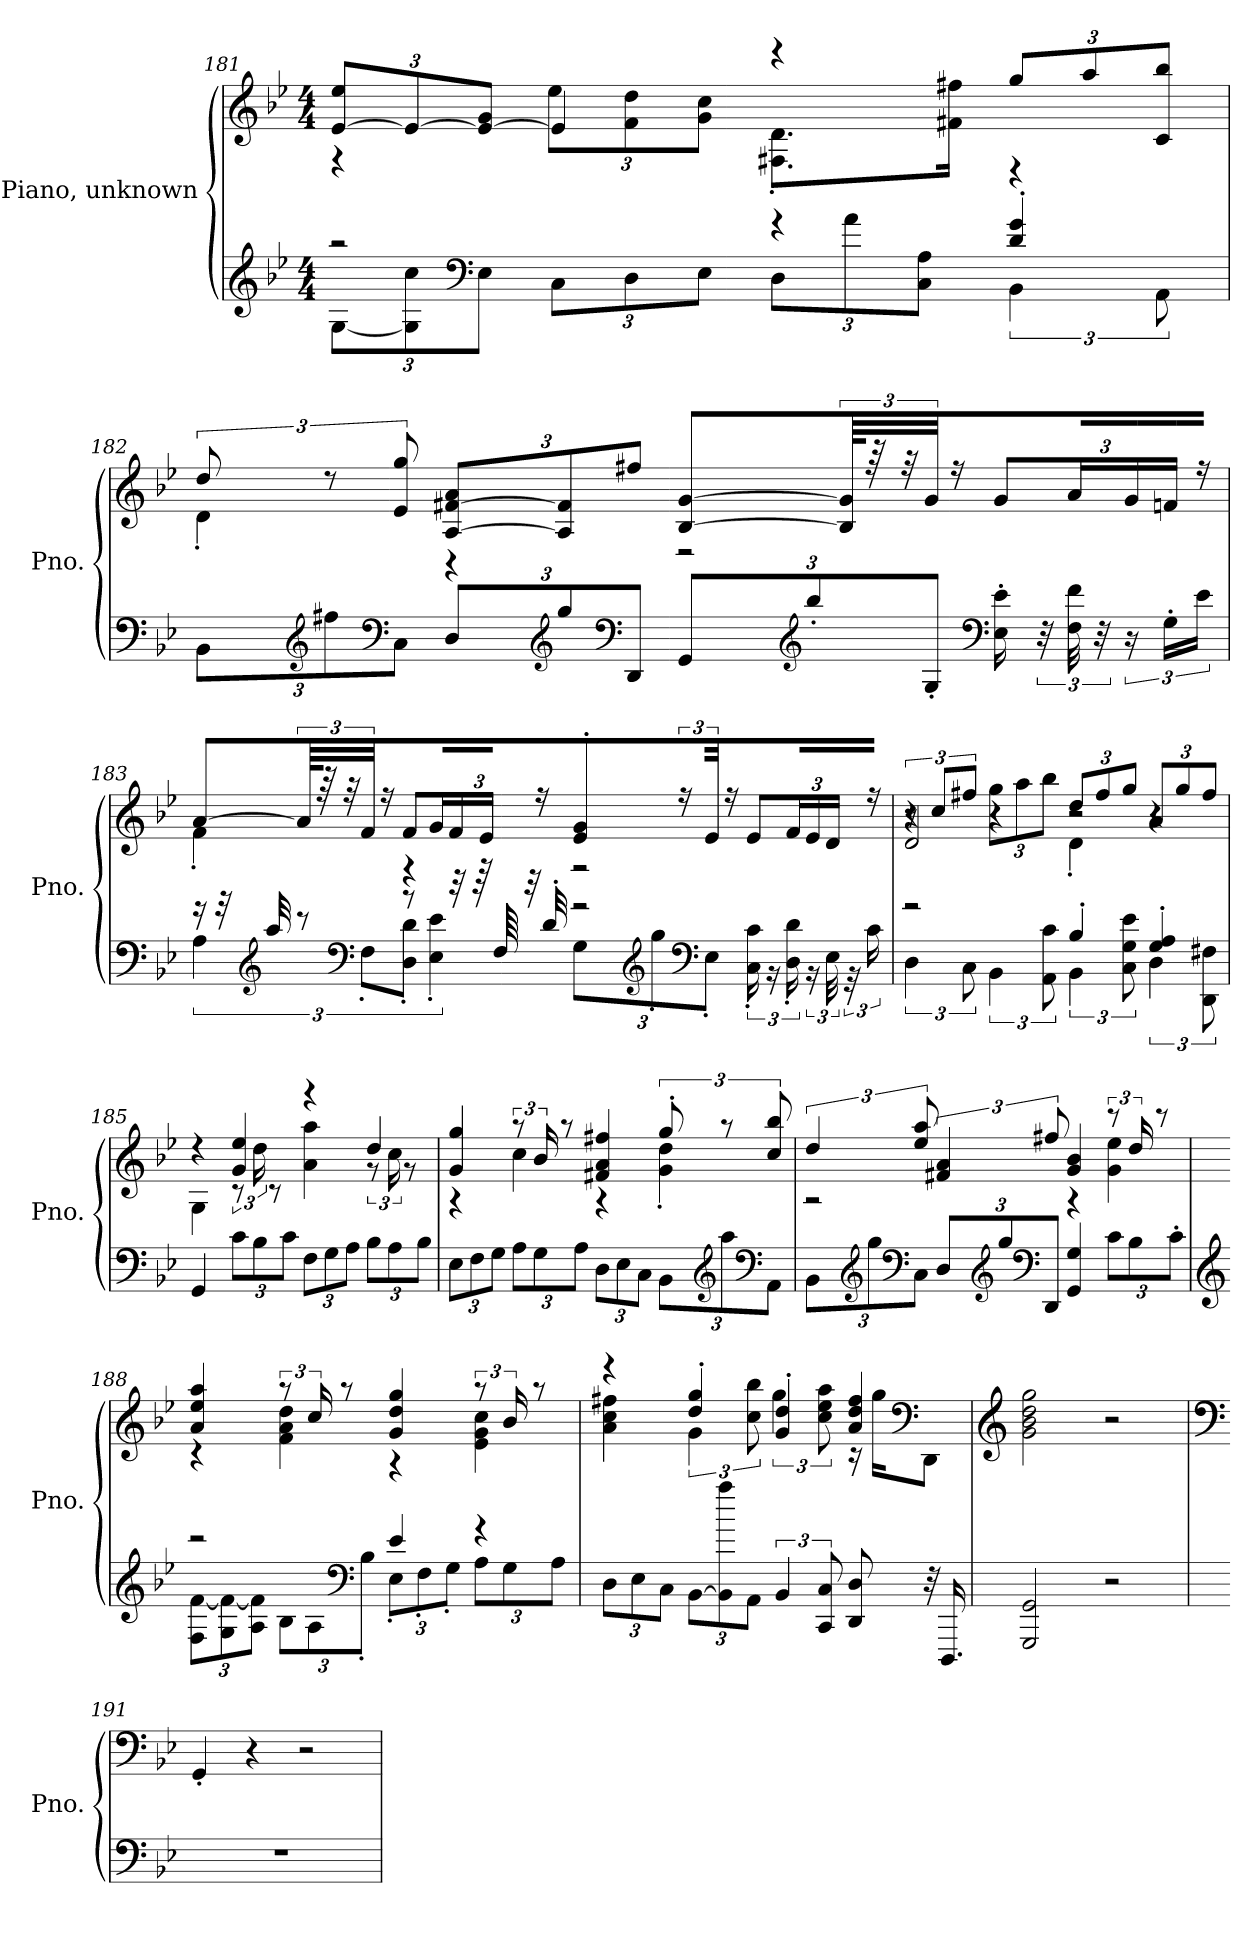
**kern	**kern
*part1	*part1
*staff2	*staff1
*I"Piano, unknown	*
*I'Pno.	*
!!LO:LB:g=z
*clefG2	*clefG2
*k[b-e-]	*k[b-e-]
*M4/4	*M4/4
=181	=181
*^	*
*	*Xbrackettup	*Xbrackettup
*	*	*^
2r	[12G\L	[12e-/ 12ee-/L	4r
.	12G\] 12cc\	12e-/_	.
*clefF4	*	*	*
.	12E-\J	12e-/_ 12g/J	.
.	12C\L	4e-/]	12ee-\L
.	12D\	.	12f\ 12dd\
.	12E-\J	.	12g\ 12cc\J
4r	12D\L	4r	8.F#X\' 8.d\'L
.	12a\	.	.
.	12C\ 12A\J	.	.
.	.	.	16f#X\ 16ff#X\Jk
*	*brackettup	*	*
4d/' 4g/'	6BB-\	12gg/L	4r
.	.	12aa/	.
.	12AA\	12c/ 12bb-/J	.
*v	*v	*	*
!!LO:LB:g=z	!!
=182	=182	=182
*Xbrackettup	*brackettup	*
12BB-\L	12dd/	4d'\
*clefG2	*	*
12ff#X\	12r	.
*clefF4	*	*
12C\J	12e-/ 12gg/	.
*	*Xbrackettup	*
12D/L	[12A/ [12f#X/ 12a/L	4r
*clefG2	*	*
12gg/	12A/] 12f#/]	.
*clefF4	*	*
12DD/J	12ff#X/J	.
12GG/L	[8B-/ [8g/L	2r
*clefG2	*	*
12bb-'/	.	.
*	*brackettup	*
.	96B-/] 96g/]Jkkk	.
.	96r	.
.	48r	.
12G'/J	48g/	.
.	16r	.
*clefF4	*	*
*	*Xbrackettup	*
16E-\' 16e-\'	12g/L	.
*brackettup	*	*
48r	.	.
48F\ 48f\	24a/L	.
48r	.	.
*	*brackettup	*
24r	24g/	.
24G'\LL	24fn/JJ	.
24e-\JJ	24r	.
!!LO:LB:g=z	!!
=183	=183	=183
*^	*	*
16r	6A\	[8a/L	4f'\
32r	.	.	.
*clefG2	*	*	*
32aa/	.	.	.
8r	.	96a/Jkkk]	.
.	.	96r	.
.	.	48r	.
*clefF4	*	*	*
.	12F'\L	48f/	.
.	.	16r	.
*	*	*Xbrackettup	*
8r	12D\' 12d\'J	12f/L	4r
.	6E-\' 6e-\'	24g/L	.
*	*	*brackettup	*
32r	.	24f/	.
64r	.	.	.
.	.	24e-/JJ	.
64F/	.	.	.
32r	.	.	.
.	.	24r	.
32d'/	.	.	.
*	*Xbrackettup	*	*
2r	12G\L	8e-/' 8g/'	2r
*clefG2	*	*	*
.	12gg'\	.	.
.	.	24r	.
*clefF4	*	*	*
.	12E-'\J	48e-/	.
.	.	16r	.
*	*brackettup	*Xbrackettup	*
.	24C\' 24c\'	12e-/L	.
.	24r	.	.
.	24D\' 24d\'	24f/L	.
*	*	*brackettup	*
.	24r	24e-/	.
.	48E-\	24d/JJ	.
.	48r	.	.
.	24c\	24r	.
!!LO:PB:g=z
=184	=184	=184	=184
*	*	*	*^
2r	6D\	12r	4r	2d/
.	.	12cc/L	.	.
.	12C\	12ff#X/J	.	.
*	*	*	*Xbrackettup	*
.	6BB-\	4r	12gg\L	.
.	.	.	12aa\	.
.	12AA\ 12c\	.	12bb-\J	.
4B-'/	6BB-\	12dd/L	4d'\	2r
.	.	12ff#/	.	.
.	12C\ 12G\ 12e-\	12gg/J	.	.
4G/' 4A/'	6D\	12a/L	4r	.
.	.	12gg/	.	.
.	12DD\ 12F#X\	12ff#/J	.	.
*v	*v	*	*	*
*	*	*v	*v
=185	=185	=185
4GG/	4r	4G\
*Xbrackettup	*	*brackettup
12c\L	4g/ 4ee-/	12r
12B-\	.	24dd\
.	.	8r
12c\J	.	.
12F\L	4r	4a\ 4aa\
12G\	.	.
12A\J	.	.
12B-\L	4dd/	12r
12A\	.	24cc\
.	.	8r
12B-\J	.	.
=186	=186	=186
12E-\L	4g/ 4gg/	4r
12F\	.	.
12G\J	.	.
12A\L	12r	4cc\
12G\	24b-/	.
.	8r	.
12A\J	.	.
12D\L	4f#X/ 4a/ 4ff#X/	4r
12E-\	.	.
12C\J	.	.
12BB-\L	12gg'/	4g\' 4dd\'
*clefG2	*	*
12aa\	12r	.
*clefF4	*	*
12AA\J	12cc/ 12bb-/	.
!!LO:LB:g=z	!!
=187	=187	=187
12BB-\L	6dd/	2r
*clefG2	*	*
12gg\	.	.
*clefF4	*	*
12C\J	12ee-/ 12aa/	.
12D/L	6f#X/ 6a/	.
*clefG2	*	*
12gg/	.	.
*clefF4	*	*
12DD/J	12ff#X/	.
4GG/ 4G/	4g/ 4b-/	4r
12c\L	12r	4g\ 4ee-\
12B-\	24dd/	.
.	8r	.
12c'\J	.	.
=188	=188	=188
*clefG2	*	*
*^	*	*
2r	12F\ [12f\L	4a/ 4ee-/ 4aa/	4r
.	12G\ 12f\_	.	.
.	12A\ 12f\]J	.	.
.	12B-\L	12r	4f\ 4a\ 4dd\
.	12A\	24cc/	.
.	.	8r	.
*clefF4	*	*	*
.	12B-'\J	.	.
4e-/	12E-'\L	4g/ 4dd/ 4gg/	4r
.	12F'\	.	.
.	12G'\J	.	.
4r	12A\L	12r	4e-\ 4g\ 4cc\
.	12G\	24b-/	.
.	.	8r	.
.	12A\J	.	.
*v	*v	*	*
!!LO:LB:g=z	!!
=189	=189	=189
12D\L	4r	4a\ 4cc\ 4ff#X\
12E-\	.	.
12C\J	.	.
[12BB-\L	4dd/' 4gg/'	6g\
12BB-\] 12aa\	.	.
12AA\J	.	12cc\ 12bb-\
*brackettup	*	*
6BB-/	4g/' 4dd/'	6gg\
12CC/ 12C/	.	12cc\ 12ee-\ 12aa\
8DD/ 8D/	4a/ 4dd/ 4ff#/	16r
.	.	16gg\KL
*	*clefF4	*
32r	.	8DD\J
16.DDD/	.	.
*	*v	*v
=190	=190
*	*clefG2
2GGG/ 2GG/	2g\ 2b-\ 2dd\ 2gg\
2r	2r
=191	=191
*	*clefF4
1r	4GG'/
.	4r
.	2r
=	=
*-	*-
